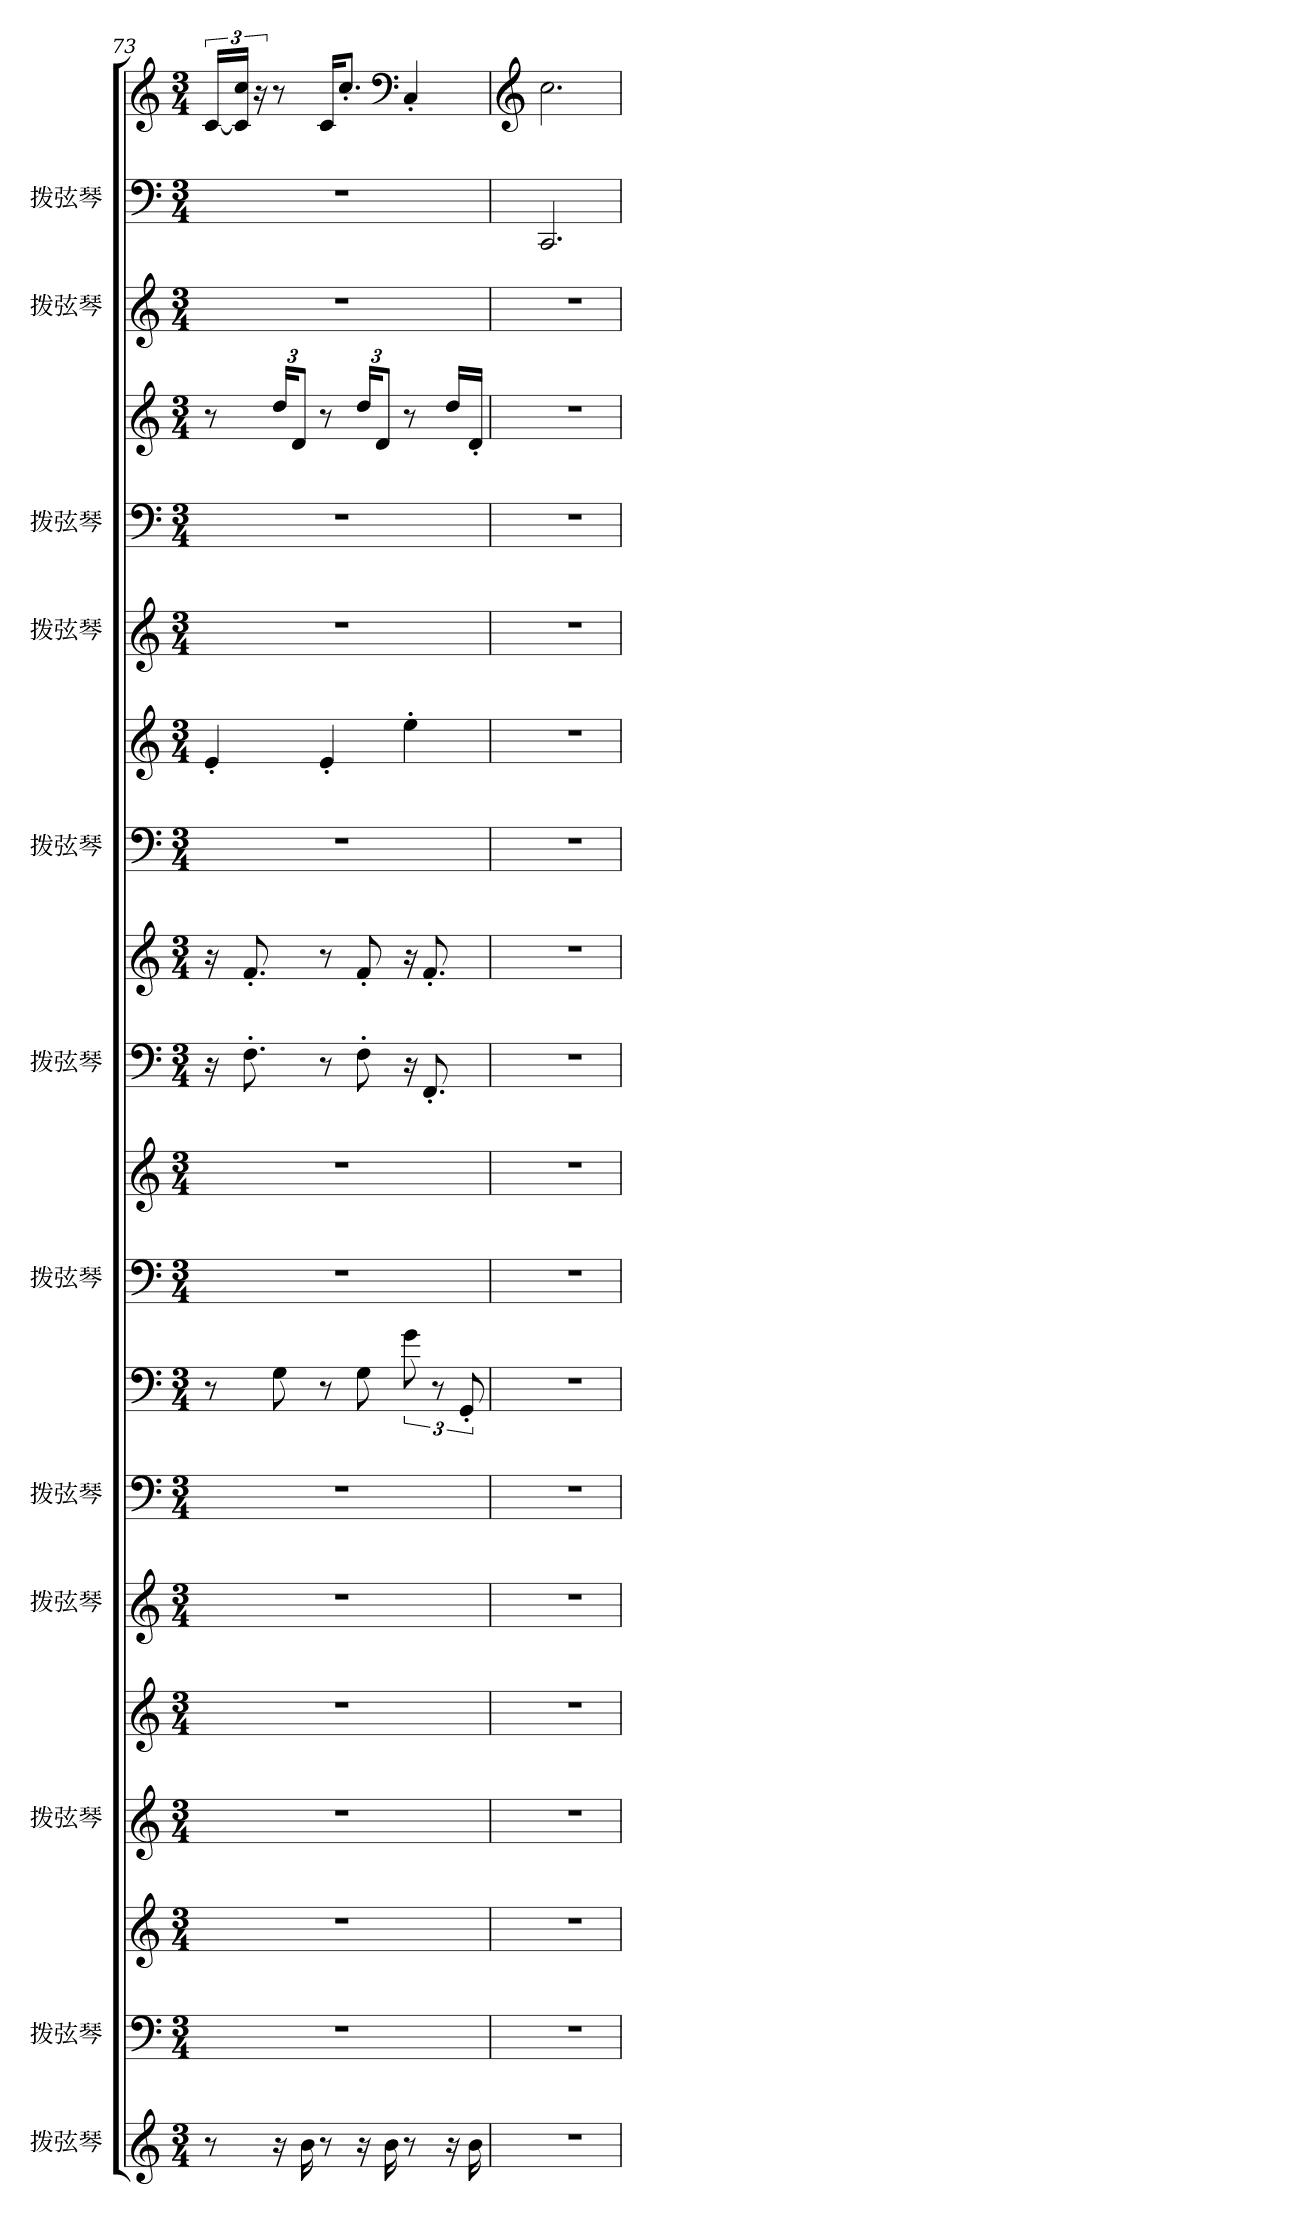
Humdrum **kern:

**kern	**kern	**kern	**kern	**kern	**kern	**kern	**kern	**kern	**kern	**kern	**kern	**kern	**kern	**kern	**kern	**kern	**kern	**kern	**kern
*part12	*part11	*part11	*part10	*part10	*part9	*part8	*part8	*part7	*part7	*part6	*part6	*part5	*part5	*part4	*part3	*part3	*part2	*part1	*part1
*staff20	*staff19	*staff18	*staff17	*staff16	*staff15	*staff14	*staff13	*staff12	*staff11	*staff10	*staff9	*staff8	*staff7	*staff6	*staff5	*staff4	*staff3	*staff2	*staff1
*I"拨弦琴	*I"拨弦琴	*	*I"拨弦琴	*	*I"拨弦琴	*I"拨弦琴	*	*I"拨弦琴	*	*I"拨弦琴	*	*I"拨弦琴	*	*I"拨弦琴	*I"拨弦琴	*	*I"拨弦琴	*I"拨弦琴	*
*clefG2	*clefF4	*clefG2	*clefG2	*clefG2	*clefG2	*clefF4	*clefF4	*clefF4	*clefG2	*clefF4	*clefG2	*clefF4	*clefG2	*clefG2	*clefF4	*clefG2	*clefG2	*clefF4	*clefG2
*k[]	*k[]	*k[]	*k[]	*k[]	*k[]	*k[]	*k[]	*k[]	*k[]	*k[]	*k[]	*k[]	*k[]	*k[]	*k[]	*k[]	*k[]	*k[]	*k[]
*M3/4	*M3/4	*M3/4	*M3/4	*M3/4	*M3/4	*M3/4	*M3/4	*M3/4	*M3/4	*M3/4	*M3/4	*M3/4	*M3/4	*M3/4	*M3/4	*M3/4	*M3/4	*M3/4	*M3/4
=73	=73	=73	=73	=73	=73	=73	=73	=73	=73	=73	=73	=73	=73	=73	=73	=73	=73	=73	=73
8r	2.r	2.r	2.r	2.r	2.r	2.r	8r	2.r	2.r	16r	16r	2.r	4e'/	2.r	2.r	8r	2.r	2.r	[24c/LL
.	.	.	.	.	.	.	.	.	.	.	.	.	.	.	.	.	.	.	24c/] 24cc/JJ
.	.	.	.	.	.	.	.	.	.	8.F'\	8.f'/	.	.	.	.	.	.	.	.
.	.	.	.	.	.	.	.	.	.	.	.	.	.	.	.	.	.	.	24r
*	*	*	*	*	*	*	*	*	*	*	*	*	*	*	*	*Xbrackettup	*	*	*
16r	.	.	.	.	.	.	8G\	.	.	.	.	.	.	.	.	24dd/KL	.	.	8r
.	.	.	.	.	.	.	.	.	.	.	.	.	.	.	.	12d/J	.	.	.
16b\	.	.	.	.	.	.	.	.	.	.	.	.	.	.	.	.	.	.	.
8r	.	.	.	.	.	.	8r	.	.	8r	8r	.	4e'/	.	.	8r	.	.	16c/KL
.	.	.	.	.	.	.	.	.	.	.	.	.	.	.	.	.	.	.	8.cc'/J
16r	.	.	.	.	.	.	8G\	.	.	8F'\	8f'/	.	.	.	.	24dd/KL	.	.	.
.	.	.	.	.	.	.	.	.	.	.	.	.	.	.	.	12d/J	.	.	.
16b\	.	.	.	.	.	.	.	.	.	.	.	.	.	.	.	.	.	.	.
*	*	*	*	*	*	*	*	*	*	*	*	*	*	*	*	*	*	*	*clefF4
8r	.	.	.	.	.	.	12g\	.	.	16r	16r	.	4ee'\	.	.	8r	.	.	4C'/
.	.	.	.	.	.	.	.	.	.	8.FF'/	8.f'/	.	.	.	.	.	.	.	.
.	.	.	.	.	.	.	12r	.	.	.	.	.	.	.	.	.	.	.	.
16r	.	.	.	.	.	.	.	.	.	.	.	.	.	.	.	16dd/LL	.	.	.
.	.	.	.	.	.	.	12GG'/	.	.	.	.	.	.	.	.	.	.	.	.
16b\	.	.	.	.	.	.	.	.	.	.	.	.	.	.	.	16d'/JJ	.	.	.
=74	=74	=74	=74	=74	=74	=74	=74	=74	=74	=74	=74	=74	=74	=74	=74	=74	=74	=74	=74
*	*	*	*	*	*	*	*	*	*	*	*	*	*	*	*	*	*	*	*clefG2
2.r	2.r	2.r	2.r	2.r	2.r	2.r	2.r	2.r	2.r	2.r	2.r	2.r	2.r	2.r	2.r	2.r	2.r	2.CC/	2.cc\
=	=	=	=	=	=	=	=	=	=	=	=	=	=	=	=	=	=	=	=
*-	*-	*-	*-	*-	*-	*-	*-	*-	*-	*-	*-	*-	*-	*-	*-	*-	*-	*-	*-
